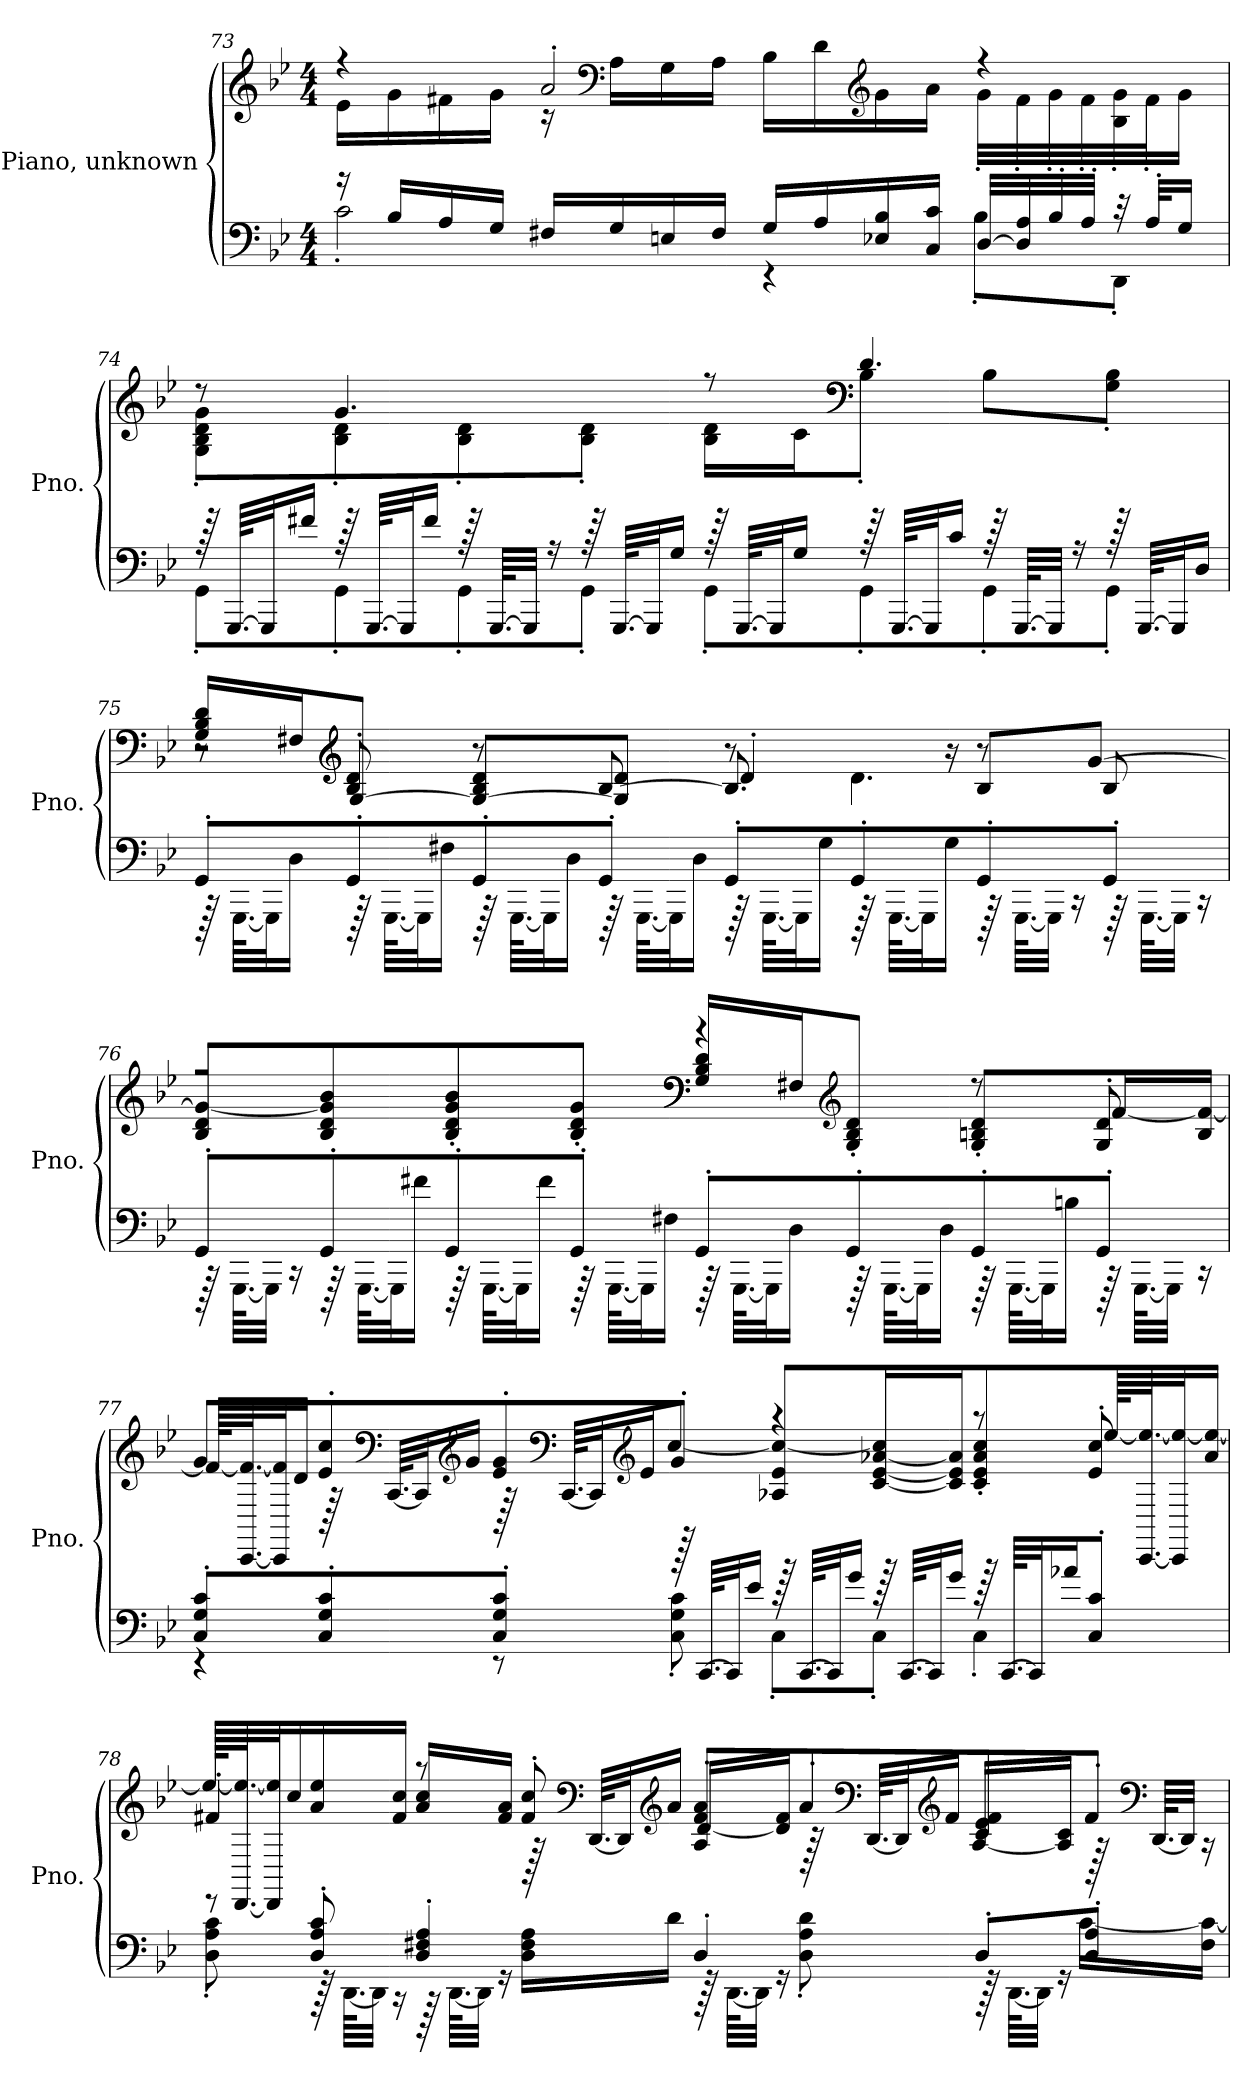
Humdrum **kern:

**kern	**kern
*part1	*part1
*staff2	*staff1
*I"Piano, unknown	*
*I'Pno.	*
!!LO:LB:g=z
*clefF4	*clefG2
*k[b-e-]	*k[b-e-]
*M4/4	*M4/4
=73	=73
*^	*^
16r	2c'\	4r	16e-\LL
16B-/LL	.	.	16g\
16A/	.	.	16f#X\
16G/JJ	.	.	16g\JJ
16F#X/LL	.	2a'/	16r
*	*	*clefF4	*
16G/	.	.	16A\LL
16En/	.	.	16G\
16F#/JJ	.	.	16A\JJ
16G/LL	4r	.	16B-\LL
16A/	.	.	16d\
*	*	*clefG2	*
16E-X/ 16B-/	.	.	16g\
16C/ 16c/JJ	.	.	16a\JJ
[32D/LLL	8B-'\L	4r	32g'\LLL
32D/] 32A/	.	.	32f#'\
32B-'/	.	.	32g'\
32A'/JJJ	.	.	32f#'\
32r	8DD'\J	.	32B-\' 32g\'
32A'/KLL	.	.	32f#'\J
16G/JJ	.	.	16g\JJ
!!LO:PB:g=z	!!
=74	=74	=74	=74
128r	8GG'\L	8r	8G\' 8B-\' 8d\' 8g\'L
[64.GGG/KLLL	.	.	.
32GGG/J]	.	.	.
16f#X/JJ	.	.	.
128r	8GG'\	4.g/	8B-\' 8d\'
[64.GGG/KLLL	.	.	.
32GGG/J]	.	.	.
16f#/JJ	.	.	.
128r	8GG'\	.	8B-\' 8d\'
[64.GGG/KLLL	.	.	.
32GGG/JJJ]	.	.	.
16r	.	.	.
128r	8GG'\J	.	8B-\' 8d\'J
[64.GGG/KLLL	.	.	.
32GGG/J]	.	.	.
16G/JJ	.	.	.
128r	8GG'\L	8r	16B-\ 16d\LL
[64.GGG/KLLL	.	.	.
32GGG/J]	.	.	.
16G/JJ	.	.	16c\J
*	*	*clefF4	*
128r	8GG'\	4.d/	8B-'\J
[64.GGG/KLLL	.	.	.
32GGG/J]	.	.	.
16c/JJ	.	.	.
128r	8GG'\	.	8B-\L
[64.GGG/KLLL	.	.	.
32GGG/JJJ]	.	.	.
16r	.	.	.
128r	8GG'\J	.	8G\' 8B-\'J
[64.GGG/KLLL	.	.	.
32GGG/J]	.	.	.
16D/JJ	.	.	.
!!LO:LB:g=z
=75	=75	=75	=75
*	*	*	*^
8GG'/L	128r	8r	2r	16G/ 16B-/ 16d/LL
.	[64.GGG\KLLL	.	.	.
.	32GGG\J]	.	.	.
.	16D\JJ	.	.	16F#X/J
*	*	*clefG2	*	*
8GG'/	128r	8B-/' 8d/'	.	[8G/J
.	[64.GGG\KLLL	.	.	.
.	32GGG\J]	.	.	.
.	16F#X\JJ	.	.	.
8GG'/	128r	8r	.	8G/_ 8B-/ 8d/L
.	[64.GGG\KLLL	.	.	.
.	32GGG\J]	.	.	.
.	16D\JJ	.	.	.
8GG'/J	128r	[8B-/	.	8G/] 8d/J
.	[64.GGG\KLLL	.	.	.
.	32GGG\J]	.	.	.
.	16D\JJ	.	.	.
8GG'/L	128r	8.B-/]	8r	4d'/
.	[64.GGG\KLLL	.	.	.
.	32GGG\J]	.	.	.
.	16G\JJ	.	.	.
8GG'/	128r	.	4.d\	.
.	[64.GGG\KLLL	.	.	.
.	32GGG\J]	.	.	.
.	16G\JJ	16r	.	.
8GG'/	128r	8r	.	8B-/L
.	[64.GGG\KLLL	.	.	.
.	32GGG\JJJ]	.	.	.
.	16r	.	.	.
8GG'/J	128r	8B-/	.	[8g/J
.	[64.GGG\KLLL	.	.	.
.	32GGG\JJJ]	.	.	.
.	16r	.	.	.
*	*	*	*v	*v
!!LO:LB:g=z
=76	=76	=76	=76
8GG'/L	128r	2r	8B-/ 8d/ 8g/_L
.	[64.GGG\KLLL	.	.
.	32GGG\JJJ]	.	.
.	16r	.	.
8GG'/	128r	.	8B-/ 8d/ 8g/] 8b-/
.	[64.GGG\KLLL	.	.
.	32GGG\J]	.	.
.	16f#X\JJ	.	.
8GG'/	128r	.	8B-/' 8d/' 8g/' 8b-/'
.	[64.GGG\KLLL	.	.
.	32GGG\J]	.	.
.	16f#\JJ	.	.
8GG'/J	128r	.	8B-/' 8d/' 8g/'J
.	[64.GGG\KLLL	.	.
.	32GGG\J]	.	.
.	16F#X\JJ	.	.
*	*	*clefF4	*
8GG'/L	128r	4r	16G/ 16B-/ 16d/LL
.	[64.GGG\KLLL	.	.
.	32GGG\J]	.	.
.	16D\JJ	.	16F#X/J
*	*	*clefG2	*
8GG'/	128r	.	8G/' 8B-/' 8d/'J
.	[64.GGG\KLLL	.	.
.	32GGG\J]	.	.
.	16D\JJ	.	.
8GG'/	128r	8r	8G/' 8Bn/' 8d/'L
.	[64.GGG\KLLL	.	.
.	32GGG\J]	.	.
.	16Bn\JJ	.	.
8GG'/J	128r	8G/' 8d/'	[16f/L
.	[64.GGG\KLLL	.	.
.	32GGG\JJJ]	.	.
.	16r	.	16B/ 16f/_JJ
!!LO:LB:g=z	!!
=77	=77	=77	=77
8C/' 8G/' 8c/'L	4r	8g/L	128f/KLLLL_
.	.	.	[64.CC/ 64.f/_J
.	.	.	32CC/] 32f/]J
.	.	.	16d/JJ
8C/' 8G/' 8c/'	.	8e-/' 8cc/'	128r
*	*	*clefF4	*
.	.	.	[64.CC/KLLL
.	.	.	32CC/J]
*	*	*clefG2	*
.	.	.	16g/JJ
8C/' 8G/' 8c/'J	8r	8e-/' 8g/'	128r
*	*	*clefF4	*
.	.	.	[64.CC/KLLL
.	.	.	32CC/J]
*	*	*clefG2	*
.	.	.	16e-/J
128r	8C\' 8G\' 8c\'	8g'/J	[8cc/J
[64.CC/KLLL	.	.	.
32CC/J]	.	.	.
16e-/JJ	.	.	.
128r	8C'\L	4r	8A-X/ 8e-/ 8cc/_L
[64.CC/KLLL	.	.	.
32CC/J]	.	.	.
16g/JJ	.	.	.
128r	8C'\J	.	[16c/ [16e-/ [16a-X/ 16cc/]L
[64.CC/KLLL	.	.	.
32CC/J]	.	.	.
16g/JJ	.	.	16c/] 16e-/] 16a-/]J
128r	4C'\	8r	8c/' 8e-/' 8a-/' 8cc/'
[64.CC/KLLL	.	.	.
32CC/J]	.	.	.
16a-X/J	.	.	.
8C/' 8c/'J	.	8e-/' 8cc/'	[128ee-/KLLL
.	.	.	[64.CC/ 64.ee-/_J
.	.	.	32CC/] 32ee-/_J
.	.	.	16a-/ 16ee-/_JJ
!!LO:LB:g=z	!!
=78	=78	=78	=78
8r	8D\' 8A\' 8c\'	4f#X'/	128ee-/KLLLL_
.	.	.	[64.DD/ 64.ee-/_J
.	.	.	32DD/] 32ee-/]J
.	.	.	16cc/
8D/' 8A/' 8c/'	128r	.	16a/ 16ee-/
.	[64.DD\KLLL	.	.
.	32DD\JJJ]	.	.
.	16r	.	16f#/ 16cc/JJ
4D/' 4F#X/' 4A/'	128r	8r	16a/ 16cc/LL
.	[64.DD\KLLL	.	.
.	32DD\JJJ]	.	.
.	16r	.	16f#/ 16a/JJ
.	16D\ 16F#\ 16A\LL	8f#/' 8cc/'	128r
*	*	*clefF4	*
.	.	.	[64.DD/KLLL
.	.	.	32DD/J]
*	*	*clefG2	*
.	16d\JJ	.	16a/JJ
4D'/	128r	8A/' 8f#/' 8a/'L	[16d/LL
.	[64.DD\KLLL	.	.
.	32DD\JJJ]	.	.
.	16r	.	16d/] 16f#/JJ
.	8D\' 8A\' 8d\'	8a'/	128r
*	*	*clefF4	*
.	.	.	[64.DD/KLLL
.	.	.	32DD/J]
*	*	*clefG2	*
.	.	.	16f#/JJ
8D'/L	128r	8c/' 8e-/' 8f#/'	[16A/LL
.	[64.DD\KLLL	.	.
.	32DD\JJJ]	.	.
.	16r	.	16A/] 16c/JJ
8D/' 8A/'J	[16c\LL	8f#'/J	128r
*	*	*clefF4	*
.	.	.	[64.DD/KLLL
.	.	.	32DD/JJJ]
.	16F#\ 16c\_JJ	.	16r
*v	*v	*	*
*	*v	*v
=	=
*-	*-
